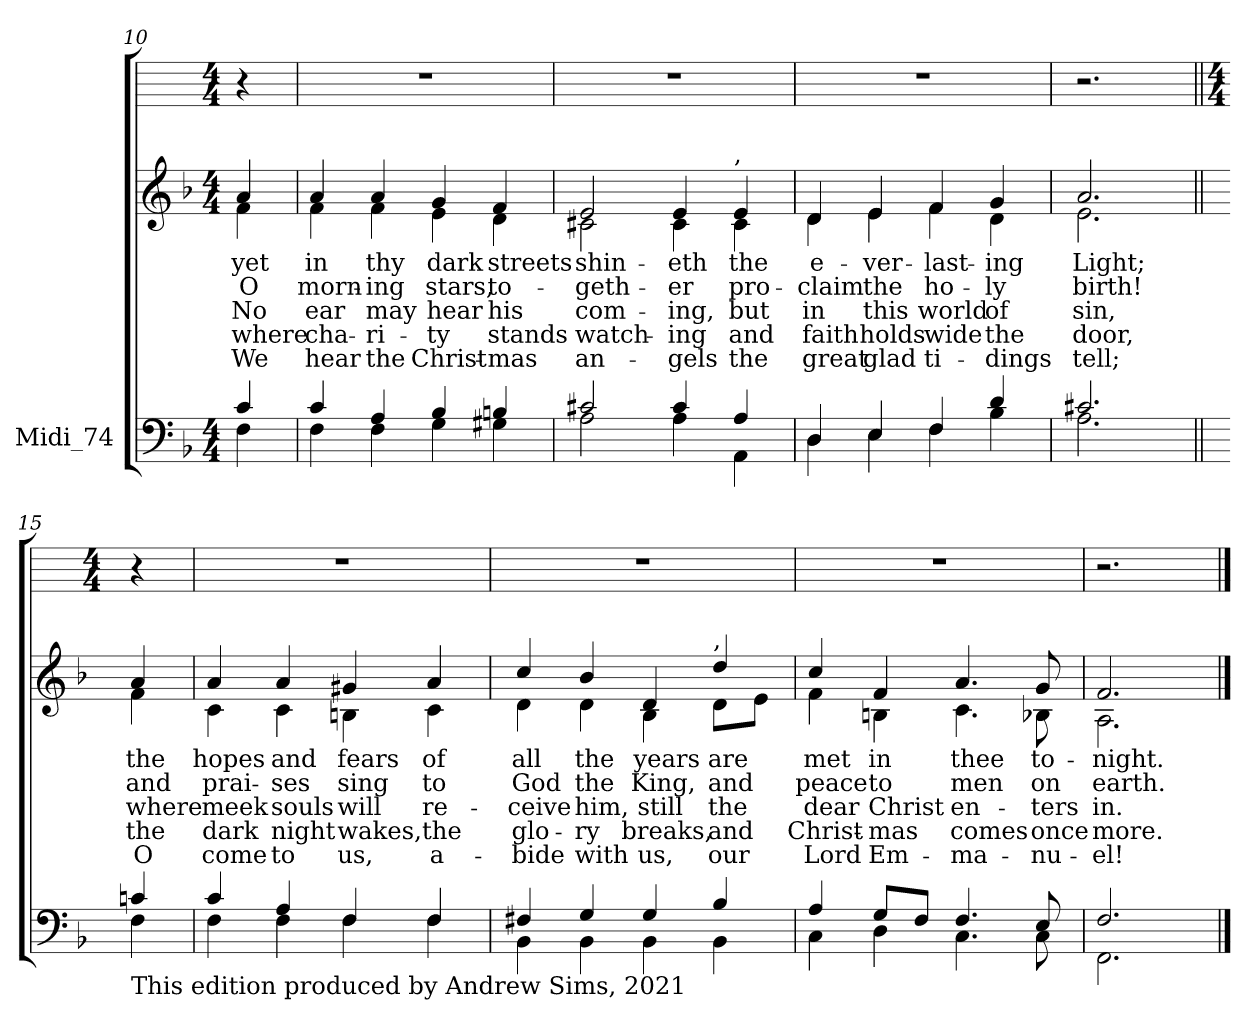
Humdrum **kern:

**kern	**kern	**text	**text	**text	**text	**text	**kern
*part3	*part2	*part2	*part2	*part2	*part2	*part2	*part1
*staff3	*staff2	*staff2	*staff2	*staff2	*staff2	*staff2	*staff1
*I"Midi_74	*	*	*	*	*	*	*
!!LO:LB:g=z
*clefF4	*clefG2	*	*	*	*	*	*
*k[b-]	*k[b-]	*	*	*	*	*	*
*F:	*F:	*	*	*	*	*	*
*M4/4	*M4/4	*	*	*	*	*	*M4/4
=10	=10	=10	=10	=10	=10	=10	=10
*^	*	*	*	*	*	*	*
!	!	!	!LO:LY:b	!LO:LY:b	!LO:LY:b	!LO:LY:b	!LO:LY:b	!
*	*	*^	*	*	*	*	*	*
4c/	4F\	4a/	4f\	yet	O	No	where	We	4r
=11	=11	=11	=11	=11	=11	=11	=11	=11	=11
!	!	!	!	!LO:LY:b	!LO:LY:b	!LO:LY:b	!LO:LY:b	!LO:LY:b	!
4c/	4F\	4a/	4f\	in	morn-	-ear	cha-	-hear	1r
!	!	!	!	!LO:LY:b	!LO:LY:b	!LO:LY:b	!LO:LY:b	!LO:LY:b	!
4A/	4F\	4a/	4f\	thy	ing	may	ri-	-the	.
!	!	!	!	!LO:LY:b	!LO:LY:b	!LO:LY:b	!LO:LY:b	!LO:LY:b	!
4B-/	4G\	4g/	4e\	dark	stars,	hear	ty	Christ-	.
!	!	!	!	!LO:LY:b	!LO:LY:b	!LO:LY:b	!LO:LY:b	!LO:LY:b	!
4Bn/	4G#X\	4f/	4d\	-streets	to-	-his	stands	mas	.
=12	=12	=12	=12	=12	=12	=12	=12	=12	=12
!	!	!	!	!LO:LY:b	!LO:LY:b	!LO:LY:b	!LO:LY:b	!LO:LY:b	!
2c#X/	2A\	2e/	2c#X\	shin-	-geth-	-com-	-watch-	-an-	1r
!	!	!	!	!LO:LY:b	!LO:LY:b	!LO:LY:b	!LO:LY:b	!LO:LY:b	!
4c#/	4A\	4e/	4c#\	-eth	er	ing,	ing	gels	.
!	!	!LO:TX:a:t=,	!	!	!	!	!	!	!
!	!	!	!	!LO:LY:b	!LO:LY:b	!LO:LY:b	!LO:LY:b	!LO:LY:b	!
4A/	4AA\	4e/	4c#\	the	pro-	-but	and	the	.
=13	=13	=13	=13	=13	=13	=13	=13	=13	=13
!	!	!	!	!LO:LY:b	!LO:LY:b	!LO:LY:b	!LO:LY:b	!LO:LY:b	!
4D/	4D\	4d/	4d\	e-	-claim	in	faith	great	1r
!	!	!	!	!LO:LY:b	!LO:LY:b	!LO:LY:b	!LO:LY:b	!LO:LY:b	!
4E/	4E\	4e/	4e\	ver-	-the	this	holds	glad	.
!	!	!	!	!LO:LY:b	!LO:LY:b	!LO:LY:b	!LO:LY:b	!LO:LY:b	!
4F/	4F\	4f/	4f\	last-	-ho-	-world	wide	ti-	.
!	!	!	!	!LO:LY:b	!LO:LY:b	!LO:LY:b	!LO:LY:b	!LO:LY:b	!
4d/	4B-\	4g/	4d\	-ing	ly	of	the	dings	.
=14	=14	=14	=14	=14	=14	=14	=14	=14	=14
!	!	!	!	!LO:LY:b	!LO:LY:b	!LO:LY:b	!LO:LY:b	!LO:LY:b	!
2.c#X/	2.A\	2.a/	2.e\	Light;	birth!	sin,	door,	tell;	2.r
!!LO:LB:g=z
=15||	=15||	=15||	=15||	=15||	=15||	=15||	=15||	=15||	=15||
*	*	*	*	*	*	*	*	*	*M4/4
!LO:TX:b:t=This edition produced by Andrew Sims, 2021	!	!	!	!	!	!	!	!	!
!	!	!	!	!LO:LY:b	!LO:LY:b	!LO:LY:b	!LO:LY:b	!LO:LY:b	!
4cn/	4F\	4a/	4f\	the	and	where	the	O	4r
=16	=16	=16	=16	=16	=16	=16	=16	=16	=16
!	!	!	!	!LO:LY:b	!LO:LY:b	!LO:LY:b	!LO:LY:b	!LO:LY:b	!
4c/	4F\	4a/	4c\	hopes	prai-	-meek	dark	come	1r
!	!	!	!	!LO:LY:b	!LO:LY:b	!LO:LY:b	!LO:LY:b	!LO:LY:b	!
4A/	4F\	4a/	4c\	and	ses	souls	night	to	.
!	!	!	!	!LO:LY:b	!LO:LY:b	!LO:LY:b	!LO:LY:b	!LO:LY:b	!
4F/	4F\	4g#X/	4Bn\	fears	sing	will	wakes,	us,	.
!	!	!	!	!LO:LY:b	!LO:LY:b	!LO:LY:b	!LO:LY:b	!LO:LY:b	!
4F/	4F\	4a/	4c\	of	to	re-	-the	a-	.
=17	=17	=17	=17	=17	=17	=17	=17	=17	=17
!	!	!	!	!LO:LY:b	!LO:LY:b	!LO:LY:b	!LO:LY:b	!LO:LY:b	!
4F#X/	4BB-\	4cc/	4d\	-all	God	ceive	glo-	-bide	1r
!	!	!	!	!LO:LY:b	!LO:LY:b	!LO:LY:b	!LO:LY:b	!LO:LY:b	!
4G/	4BB-\	4b-/	4d\	the	the	him,	ry	with	.
!	!	!	!	!LO:LY:b	!LO:LY:b	!LO:LY:b	!LO:LY:b	!LO:LY:b	!
4G/	4BB-\	4d/	4B-\	years	King,	still	breaks,	us,	.
!	!	!LO:TX:a:t=,	!	!	!	!	!	!	!
!	!	!	!	!LO:LY:b	!LO:LY:b	!LO:LY:b	!LO:LY:b	!LO:LY:b	!
4B-/	4BB-\	4dd/	8d\L	are	and	the	and	our	.
.	.	.	8e\J	.	.	.	.	.	.
=18	=18	=18	=18	=18	=18	=18	=18	=18	=18
!	!	!	!	!LO:LY:b	!LO:LY:b	!LO:LY:b	!LO:LY:b	!LO:LY:b	!
4A/	4C\	4cc/	4f\	met	peace	dear	Christ-	-Lord	1r
!	!	!	!	!LO:LY:b	!LO:LY:b	!LO:LY:b	!LO:LY:b	!LO:LY:b	!
8G/L	4D\	4f/	4Bn\	in	to	Christ	mas	Em-	.
8F/J	.	.	.	.	.	.	.	.	.
!	!	!	!	!LO:LY:b	!LO:LY:b	!LO:LY:b	!LO:LY:b	!LO:LY:b	!
4.F/	4.C\	4.a/	4.c\	-thee	men	en-	-comes	ma-	.
!	!	!	!	!LO:LY:b	!LO:LY:b	!LO:LY:b	!LO:LY:b	!LO:LY:b	!
8E/	8C\	8g/	8B-X\	-to-	-on	ters	once	nu-	.
=19	=19	=19	=19	=19	=19	=19	=19	=19	=19
!	!	!	!	!LO:LY:b	!LO:LY:b	!LO:LY:b	!LO:LY:b	!LO:LY:b	!
2.F/	2.FF\	2.f/	2.A\	-night.	earth.	in.	more.	el!	2.r
*v	*v	*	*	*	*	*	*	*	*
*	*v	*v	*	*	*	*	*	*
==	==	==	==	==	==	==	==
*-	*-	*-	*-	*-	*-	*-	*-
